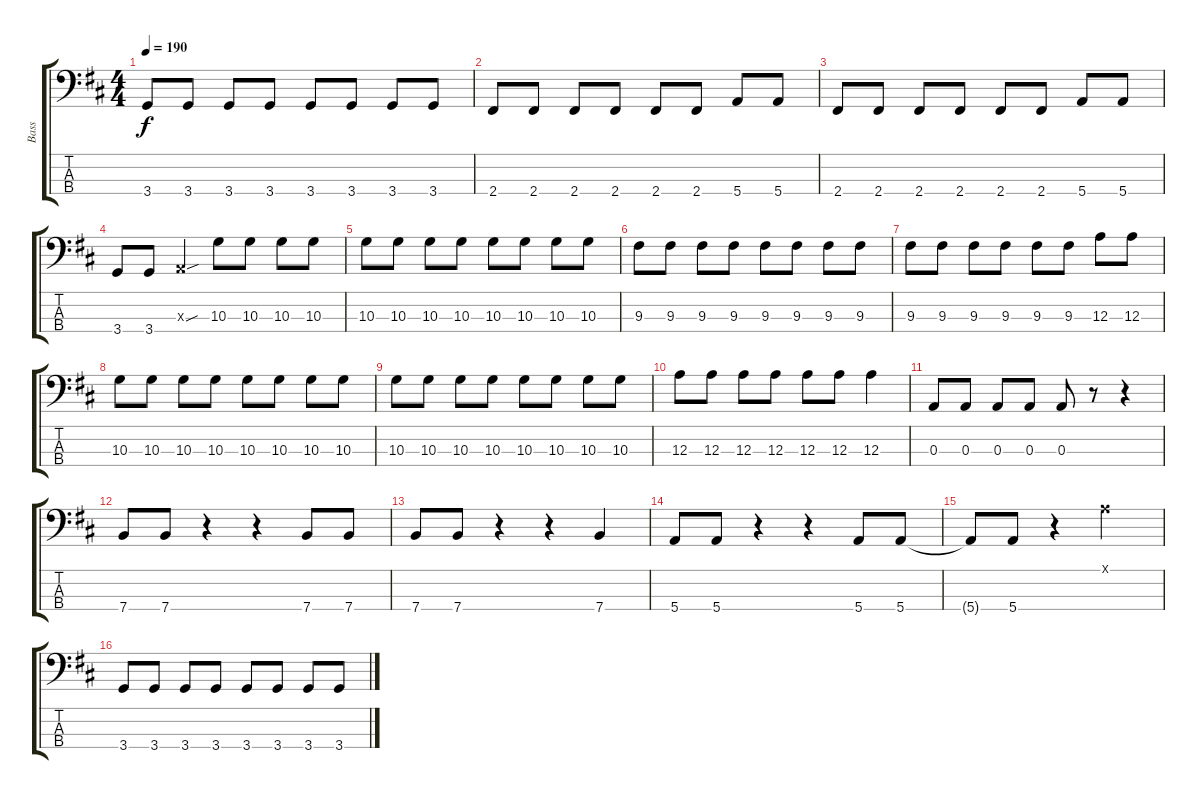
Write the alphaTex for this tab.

\track ("Bass" "Bass") {instrument electricbassfinger}
\staff {score tabs}
\tuning (G2 D2 A1 E1) {hide}
\ts (4 4)
\tempo 190
\clef f4
\ks d
3.4.8{dy f} 3.4.8 3.4.8 3.4.8 3.4.8 3.4.8 3.4.8 3.4.8 |
2.4.8 2.4.8 2.4.8 2.4.8 2.4.8 2.4.8 5.4.8 5.4.8 |
2.4.8 2.4.8 2.4.8 2.4.8 2.4.8 2.4.8 5.4.8 5.4.8 |
3.4.8 3.4.8 0.3{sou x}.4 10.3.8 10.3.8 10.3.8 10.3.8 |
10.3.8 10.3.8 10.3.8 10.3.8 10.3.8 10.3.8 10.3.8 10.3.8 |
9.3.8 9.3.8 9.3.8 9.3.8 9.3.8 9.3.8 9.3.8 9.3.8 |
9.3.8 9.3.8 9.3.8 9.3.8 9.3.8 9.3.8 12.3.8 12.3.8 |
10.3.8 10.3.8 10.3.8 10.3.8 10.3.8 10.3.8 10.3.8 10.3.8 |
10.3.8 10.3.8 10.3.8 10.3.8 10.3.8 10.3.8 10.3.8 10.3.8 |
12.3.8 12.3.8 12.3.8 12.3.8 12.3.8 12.3.8 12.3.4 |
0.3.8 0.3.8 0.3.8 0.3.8 0.3.8 r.8 r.4 |
7.4.8 7.4.8 r.4 r.4 7.4.8 7.4.8 |
7.4.8 7.4.8 r.4 r.4 7.4.4 |
5.4.8 5.4.8 r.4 r.4 5.4.8 5.4.8 |
5.4{t}.8 5.4.8 r.4 2.1{x}.2 |
3.4.8 3.4.8 3.4.8 3.4.8 3.4.8 3.4.8 3.4.8 3.4.8
